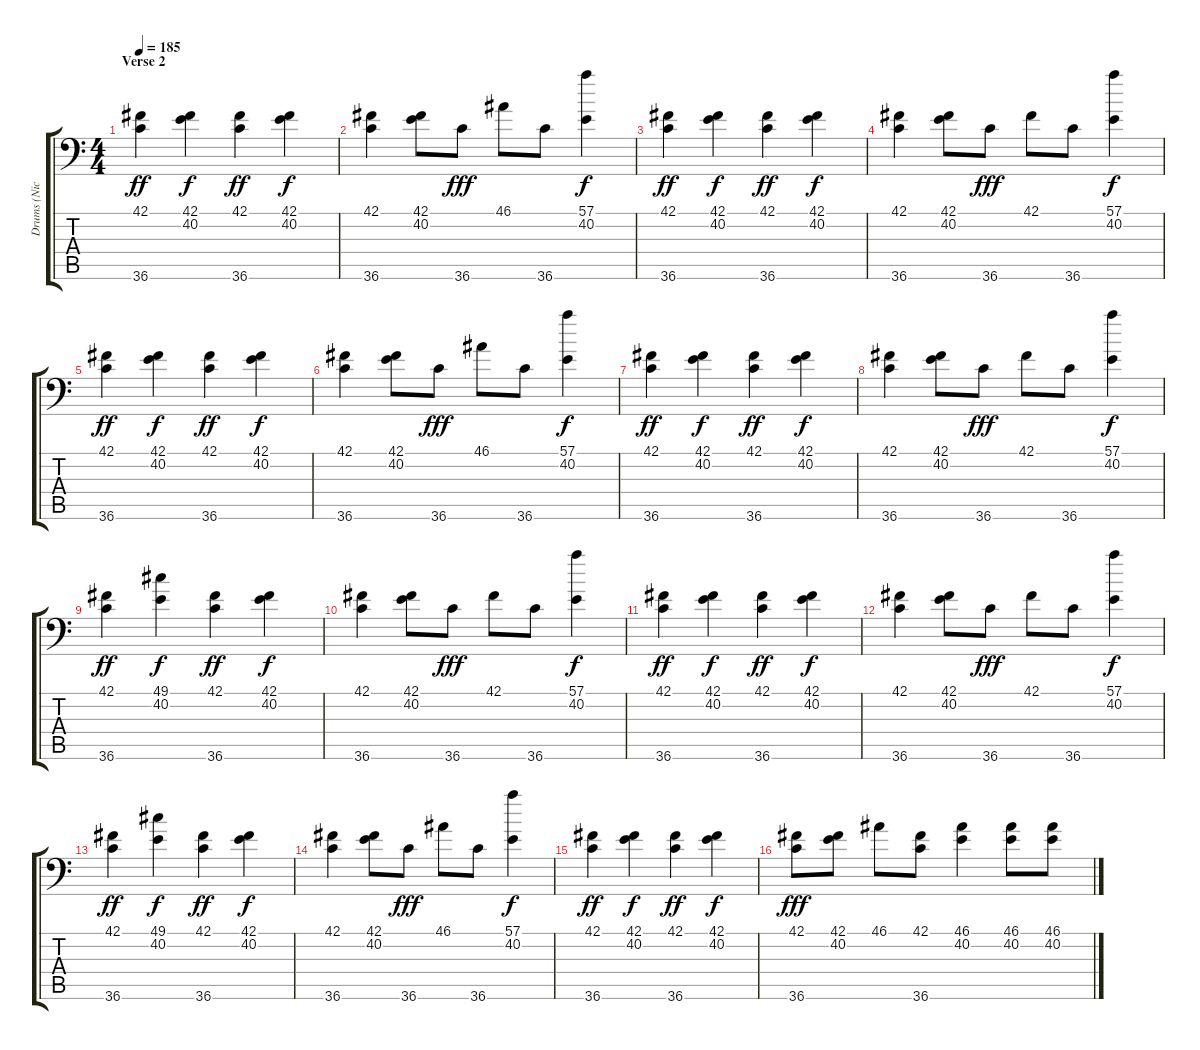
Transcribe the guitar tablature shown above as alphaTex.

\track ("Drums (Nicko McBrain" "Drums (Nic") {instrument acousticgrandpiano}
\staff {score tabs}
\tuning (C-1 C-1 C-1 C-1 C-1 C-1) {hide}
\ts (4 4)
\section ("" "Verse 2")
\tempo 185
\clef f4
\ks c
(42.1 36.6).4{dy ff} (42.1 40.2).4{dy f} (42.1 36.6).4{dy ff} (42.1 40.2).4{dy f} |
(42.1 36.6).4 (42.1 40.2).8 36.6.8{dy fff} 46.1.8 36.6.8 (57.1 40.2).4{dy f} |
(42.1 36.6).4{dy ff} (42.1 40.2).4{dy f} (42.1 36.6).4{dy ff} (42.1 40.2).4{dy f} |
(42.1 36.6).4 (42.1 40.2).8 36.6.8{dy fff} 42.1.8 36.6.8 (57.1 40.2).4{dy f} |
(42.1 36.6).4{dy ff} (42.1 40.2).4{dy f} (42.1 36.6).4{dy ff} (42.1 40.2).4{dy f} |
(42.1 36.6).4 (42.1 40.2).8 36.6.8{dy fff} 46.1.8 36.6.8 (57.1 40.2).4{dy f} |
(42.1 36.6).4{dy ff} (42.1 40.2).4{dy f} (42.1 36.6).4{dy ff} (42.1 40.2).4{dy f} |
(42.1 36.6).4 (42.1 40.2).8 36.6.8{dy fff} 42.1.8 36.6.8 (57.1 40.2).4{dy f} |
(42.1 36.6).4{dy ff} (49.1 40.2).4{dy f} (42.1 36.6).4{dy ff} (42.1 40.2).4{dy f} |
(42.1 36.6).4 (42.1 40.2).8 36.6.8{dy fff} 42.1.8 36.6.8 (57.1 40.2).4{dy f} |
(42.1 36.6).4{dy ff} (42.1 40.2).4{dy f} (42.1 36.6).4{dy ff} (42.1 40.2).4{dy f} |
(42.1 36.6).4 (42.1 40.2).8 36.6.8{dy fff} 42.1.8 36.6.8 (57.1 40.2).4{dy f} |
(42.1 36.6).4{dy ff} (49.1 40.2).4{dy f} (42.1 36.6).4{dy ff} (42.1 40.2).4{dy f} |
(42.1 36.6).4 (42.1 40.2).8 36.6.8{dy fff} 46.1.8 36.6.8 (57.1 40.2).4{dy f} |
(42.1 36.6).4{dy ff} (42.1 40.2).4{dy f} (42.1 36.6).4{dy ff} (42.1 40.2).4{dy f} |
(42.1 36.6).8{dy fff} (42.1 40.2).8 46.1.8 (42.1 36.6).8 (46.1 40.2).4 (46.1 40.2).8 (46.1 40.2).8
